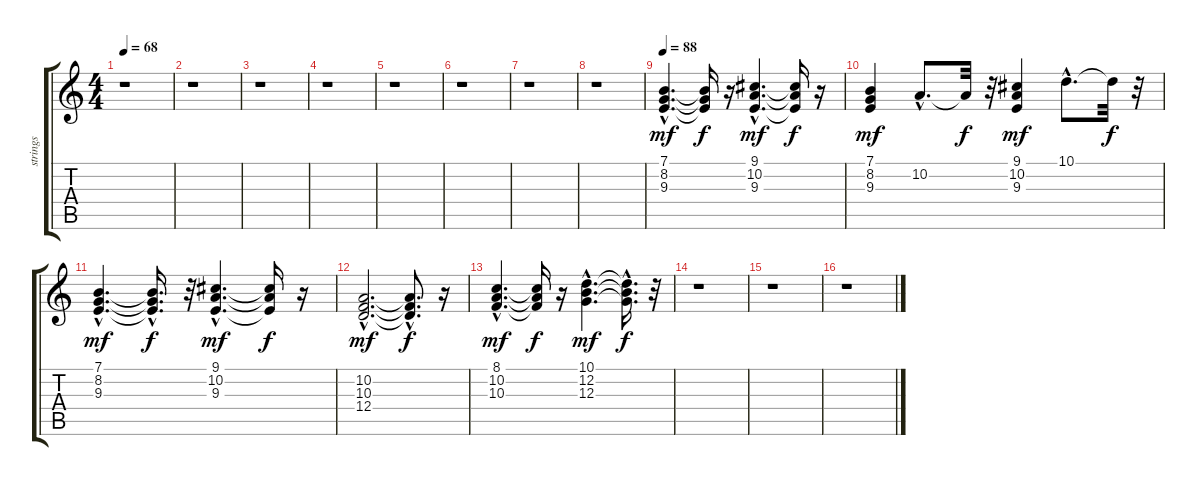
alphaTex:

\track ("strings" "strings") {instrument stringensemble1}
\staff {score tabs}
\tuning (E4 B3 G3 D3 A2 E2) {hide}
\ts (4 4)
\tempo 68
\clef g2
\ks c
r.1{dy mf instrument stringensemble1} |
r.1 |
r.1 |
r.1 |
r.1 |
r.1 |
r.1 |
r.1 |
\tempo 88
(7.1{hac} 8.2{hac} 9.3{hac}).4{d} (7.1{t} 8.2{t} 9.3{t}).16{dy f} r.16 (9.1{hac} 10.2{hac} 9.3{hac}).4{d dy mf} (9.1{t} 10.2{t} 9.3{t}).16{dy f} r.16 |
(7.1 8.2 9.3).4{dy mf} 10.2{hac}.8{d} 10.2{t}.32{dy f} r.32 (9.1 10.2 9.3).4{dy mf} 10.1{hac}.8{d} 10.1{t}.32{dy f} r.32 |
(7.1{hac} 8.2{hac} 9.3{hac}).4{d dy mf} (7.1{hac t} 8.2{hac t} 9.3{hac t}).16{d dy f} r.32 (9.1{hac} 10.2{hac} 9.3{hac}).4{d dy mf} (9.1{t} 10.2{t} 9.3{t}).16{dy f} r.16 |
(10.2{hac} 10.3{hac} 12.4{hac}).2{d dy mf} (10.2{hac t} 10.3{hac t} 12.4{hac t}).8{d dy f} r.16 |
(8.1{hac} 10.2{hac} 10.3{hac}).4{d dy mf} (8.1{t} 10.2{t} 10.3{t}).16{dy f} r.16 (10.1{hac} 12.2{hac} 12.3{hac}).4{d dy mf} (10.1{hac t} 12.2{hac t} 12.3{hac t}).16{d dy f} r.32 |
r.1 |
r.1 |
r.1
